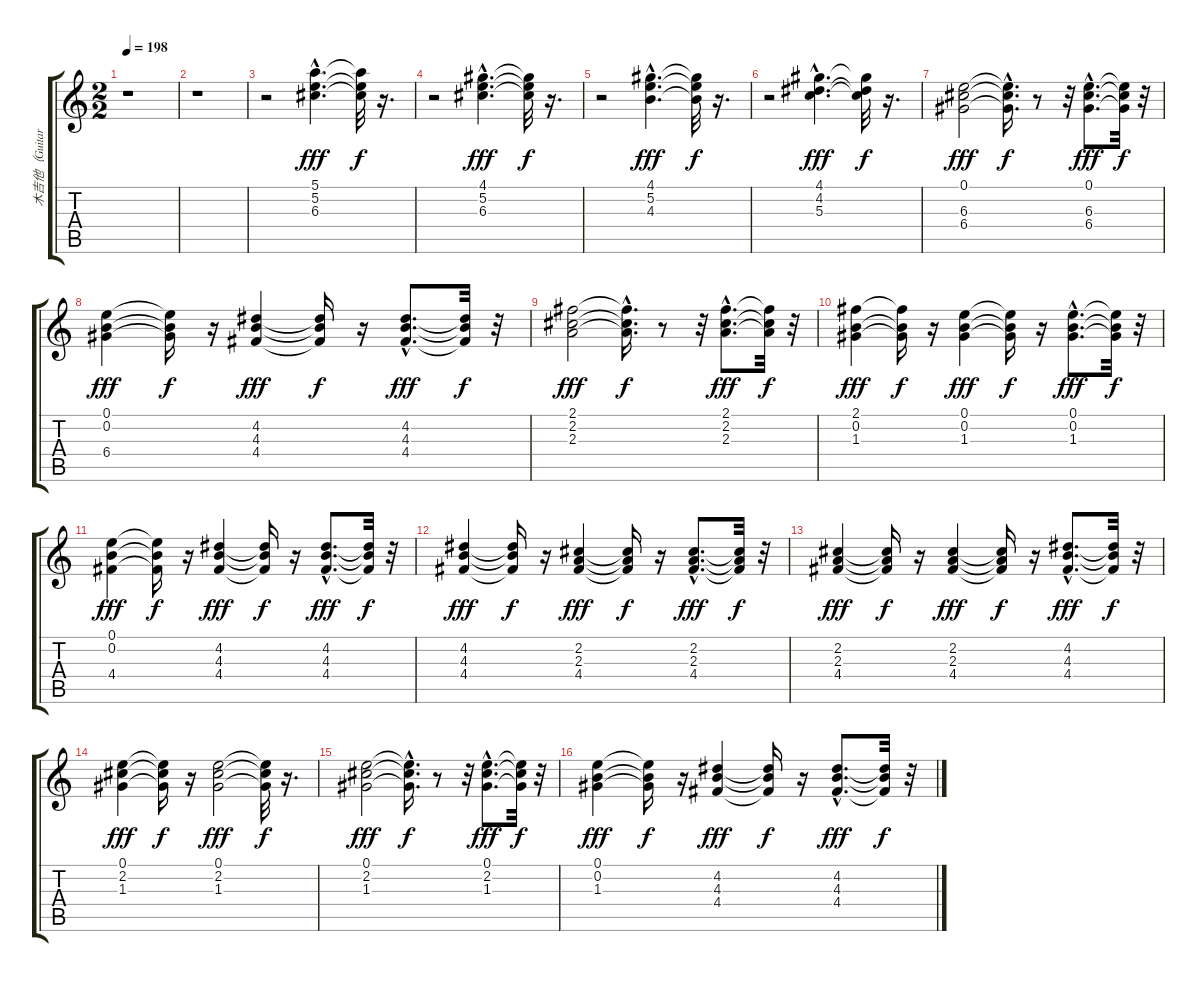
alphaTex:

\track ("木吉他（Guitar）" "木吉他（Guitar") {instrument acousticguitarsteel}
\staff {score tabs}
\tuning (E4 B3 G3 D3 A2 E2) {hide}
\ts (2 2)
\tempo 198
\clef g2
\ks c
r.1{dy f} |
r.1 |
r.2 (5.1{hac} 5.2{hac} 6.3{hac}).4{d dy fff} (5.1{t} 5.2{t} 6.3{t}).32{dy f} r.16{d} |
r.2 (4.1{hac} 5.2{hac} 6.3{hac}).4{d dy fff} (4.1{t} 5.2{t} 6.3{t}).32{dy f} r.16{d} |
r.2 (4.1{hac} 5.2{hac} 4.3{hac}).4{d dy fff} (4.1{t} 5.2{t} 4.3{t}).32{dy f} r.16{d} |
r.2 (4.1{hac} 4.2{hac} 5.3{hac}).4{d dy fff} (4.1{t} 4.2{t} 5.3{t}).32{dy f} r.16{d} |
(0.1 6.3 6.4).2{dy fff} (0.1{hac t} 6.3{hac t} 6.4{hac t}).16{d dy f} r.8 r.32 (0.1{hac} 6.3{hac} 6.4{hac}).8{d dy fff} (0.1{t} 6.3{t} 6.4{t}).32{dy f} r.32 |
(0.1 0.2 6.4).4{dy fff} (0.1{t} 0.2{t} 6.4{t}).16{dy f} r.16 (4.2 4.3 4.4).4{dy fff} (4.2{t} 4.3{t} 4.4{t}).16{dy f} r.16 (4.2{hac} 4.3{hac} 4.4{hac}).8{d dy fff} (4.2{t} 4.3{t} 4.4{t}).32{dy f} r.32 |
(2.1 2.2 2.3).2{dy fff} (2.1{hac t} 2.2{hac t} 2.3{hac t}).16{d dy f} r.8 r.32 (2.1{hac} 2.2{hac} 2.3{hac}).8{d dy fff} (2.1{t} 2.2{t} 2.3{t}).32{dy f} r.32 |
(2.1 0.2 1.3).4{dy fff} (2.1{t} 0.2{t} 1.3{t}).16{dy f} r.16 (0.1 0.2 1.3).4{dy fff} (0.1{t} 0.2{t} 1.3{t}).16{dy f} r.16 (0.1{hac} 0.2{hac} 1.3{hac}).8{d dy fff} (0.1{t} 0.2{t} 1.3{t}).32{dy f} r.32 |
(0.1 0.2 4.4).4{dy fff} (0.1{t} 0.2{t} 4.4{t}).16{dy f} r.16 (4.2 4.3 4.4).4{dy fff} (4.2{t} 4.3{t} 4.4{t}).16{dy f} r.16 (4.2{hac} 4.3{hac} 4.4{hac}).8{d dy fff} (4.2{t} 4.3{t} 4.4{t}).32{dy f} r.32 |
(4.2 4.3 4.4).4{dy fff} (4.2{t} 4.3{t} 4.4{t}).16{dy f} r.16 (2.2 2.3 4.4).4{dy fff} (2.2{t} 2.3{t} 4.4{t}).16{dy f} r.16 (2.2{hac} 2.3{hac} 4.4{hac}).8{d dy fff} (2.2{t} 2.3{t} 4.4{t}).32{dy f} r.32 |
(2.2 2.3 4.4).4{dy fff} (2.2{t} 2.3{t} 4.4{t}).16{dy f} r.16 (2.2 2.3 4.4).4{dy fff} (2.2{t} 2.3{t} 4.4{t}).16{dy f} r.16 (4.2{hac} 4.3{hac} 4.4{hac}).8{d dy fff} (4.2{t} 4.3{t} 4.4{t}).32{dy f} r.32 |
(0.1 2.2 1.3).4{dy fff} (0.1{t} 2.2{t} 1.3{t}).16{dy f} r.16 (0.1 2.2 1.3).2{dy fff} (0.1{t} 2.2{t} 1.3{t}).32{dy f} r.16{d} |
(0.1 2.2 1.3).2{dy fff} (0.1{hac t} 2.2{hac t} 1.3{hac t}).16{d dy f} r.8 r.32 (0.1{hac} 2.2{hac} 1.3{hac}).8{d dy fff} (0.1{t} 2.2{t} 1.3{t}).32{dy f} r.32 |
(0.1 0.2 1.3).4{dy fff} (0.1{t} 0.2{t} 1.3{t}).16{dy f} r.16 (4.2 4.3 4.4).4{dy fff} (4.2{t} 4.3{t} 4.4{t}).16{dy f} r.16 (4.2{hac} 4.3{hac} 4.4{hac}).8{d dy fff} (4.2{t} 4.3{t} 4.4{t}).32{dy f} r.32
